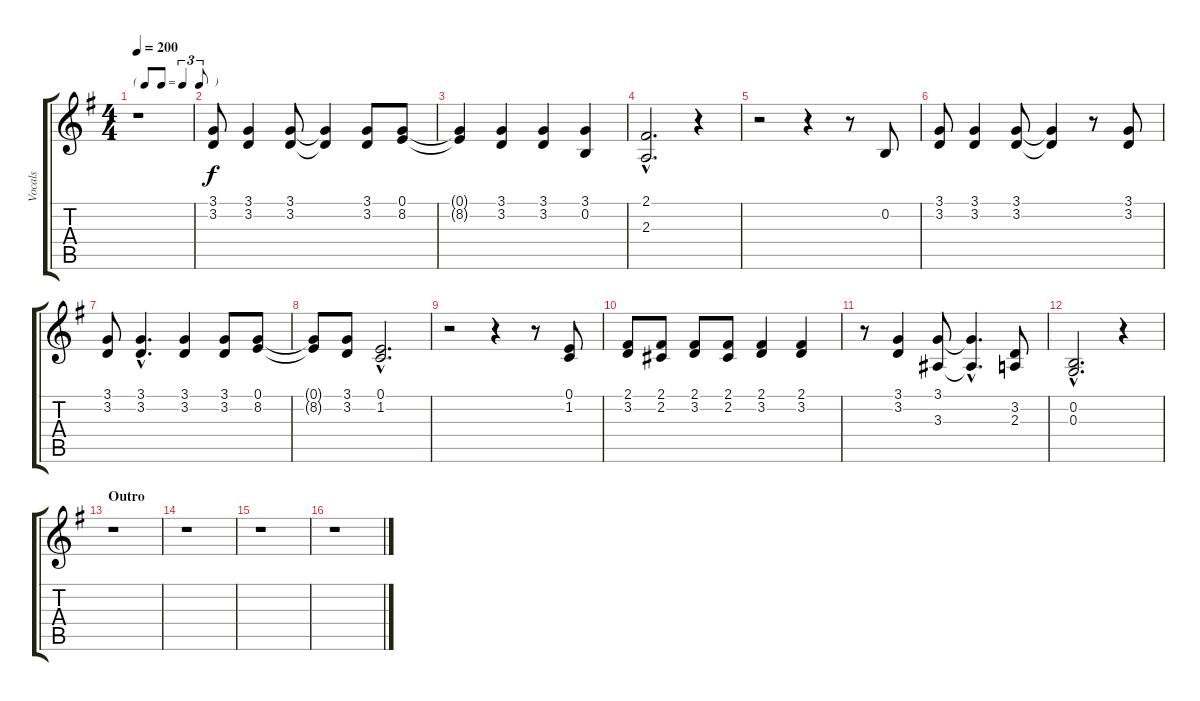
\track ("Vocals" "Vocals") {instrument electricgrandpiano}
\staff {score tabs}
\tuning (E4 B3 G3 D3 A2 E2) {hide}
\ts (4 4)
\tf triplet8th
\tempo 200
\clef g2
\ks g
r.1{dy f} |
(3.1 3.2).8 (3.1 3.2).4 (3.1 3.2).8 (3.1{t} 3.2{t}).4 (3.1 3.2).8 (0.1 8.2).8 |
(0.1{t} 8.2{t}).4 (3.1 3.2).4 (3.1 3.2).4 (3.1 0.2).4 |
(2.1{hac} 2.3{hac}).2{d} r.4 |
r.2 r.4 r.8 0.2.8 |
(3.1 3.2).8 (3.1 3.2).4 (3.1 3.2).8 (3.1{t} 3.2{t}).4 r.8 (3.1 3.2).8 |
(3.1 3.2).8 (3.1{hac} 3.2{hac}).4{d} (3.1 3.2).4 (3.1 3.2).8 (0.1 8.2).8 |
(0.1{t} 8.2{t}).8 (3.1 3.2).8 (0.1{hac} 1.2{hac}).2{d} |
r.2 r.4 r.8 (0.1 1.2).8 |
(2.1 3.2).8 (2.1 2.2).8 (2.1 3.2).8 (2.1 2.2).8 (2.1 3.2).4 (2.1 3.2).4 |
r.8 (3.1 3.2).4 (3.1 3.3).8 (3.1{hac t} 3.3{hac t}).4{d} (3.2 2.3).8 |
(0.2{hac} 0.3{hac}).2{d} r.4 |
\section ("" "Outro")
r.1 |
r.1 |
r.1 |
r.1
